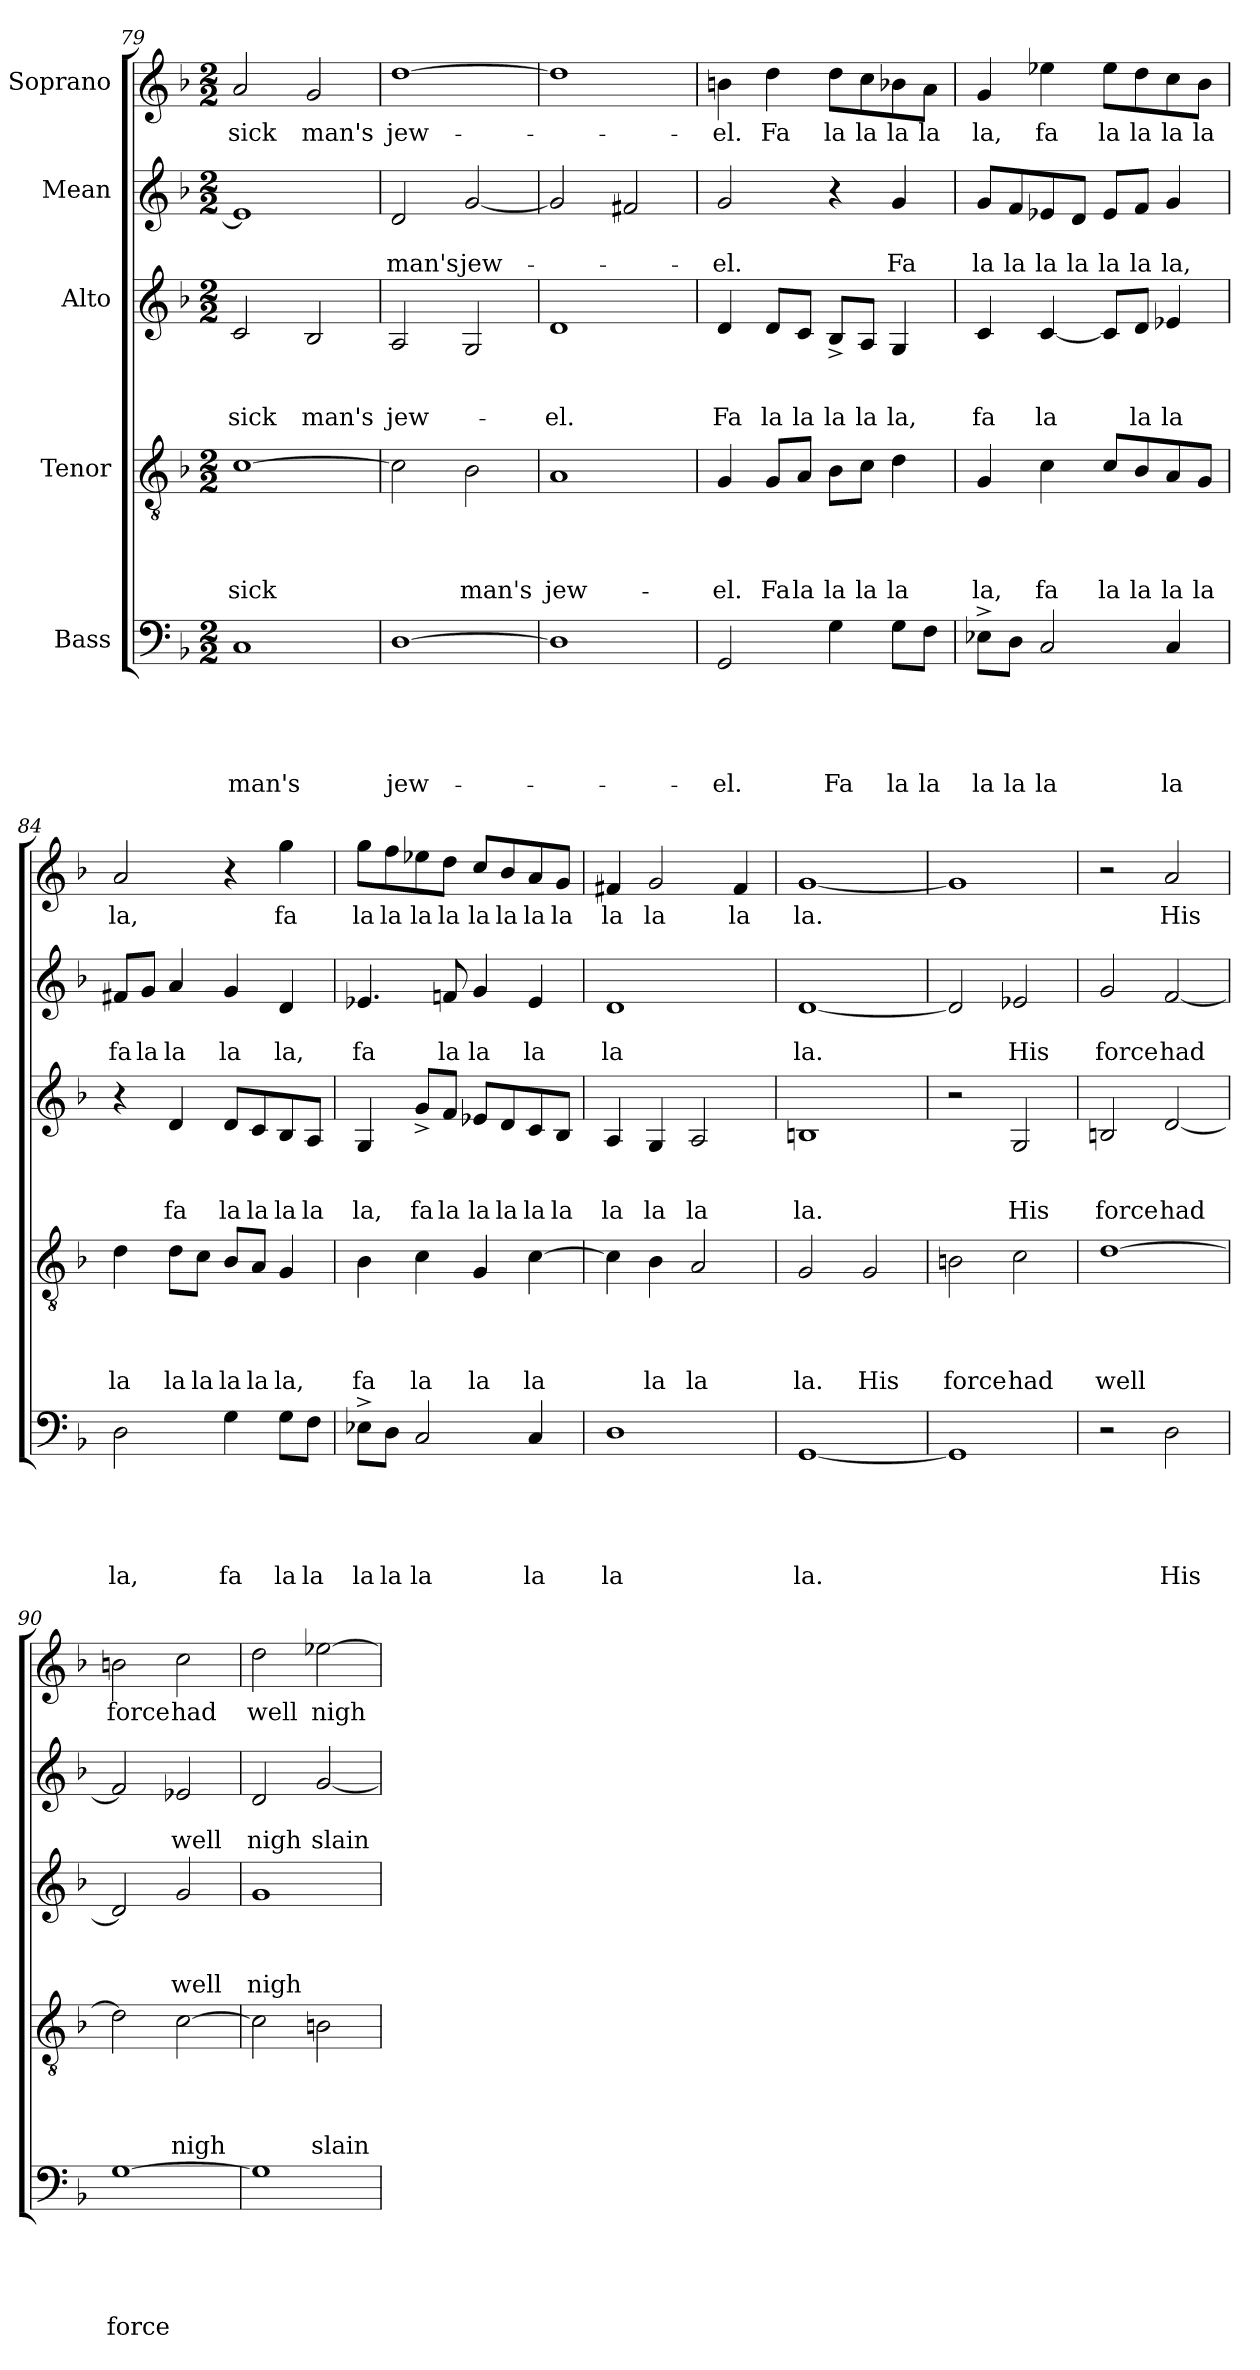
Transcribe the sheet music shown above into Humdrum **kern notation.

**kern	**text	**text	**text	**text	**text	**kern	**text	**text	**text	**text	**kern	**text	**text	**text	**kern	**text	**text	**kern	**text
*part5	*part5	*part5	*part5	*part5	*part5	*part4	*part4	*part4	*part4	*part4	*part3	*part3	*part3	*part3	*part2	*part2	*part2	*part1	*part1
*staff5	*staff5	*staff5	*staff5	*staff5	*staff5	*staff4	*staff4	*staff4	*staff4	*staff4	*staff3	*staff3	*staff3	*staff3	*staff2	*staff2	*staff2	*staff1	*staff1
*I"Bass	*	*	*	*	*	*I"Tenor	*	*	*	*	*I"Alto	*	*	*	*I"Mean	*	*	*I"Soprano	*
*clefF4	*	*	*	*	*	*clefGv2	*	*	*	*	*clefG2	*	*	*	*clefG2	*	*	*clefG2	*
*k[b-]	*	*	*	*	*	*k[b-]	*	*	*	*	*k[b-]	*	*	*	*k[b-]	*	*	*k[b-]	*
*F:	*	*	*	*	*	*F:	*	*	*	*	*F:	*	*	*	*F:	*	*	*F:	*
*M2/2	*	*	*	*	*	*M2/2	*	*	*	*	*M2/2	*	*	*	*M2/2	*	*	*M2/2	*
=79	=79	=79	=79	=79	=79	=79	=79	=79	=79	=79	=79	=79	=79	=79	=79	=79	=79	=79	=79
!	!	!	!	!	!LO:LY:b	!	!	!	!	!LO:LY:b	!	!	!	!LO:LY:b	!	!	!	!	!LO:LY:b
1C	.	.	.	.	man's	[>1c	.	.	.	sick	2c/	.	.	sick	1e-]	.	.	2a/	sick
!	!	!	!	!	!	!	!	!	!	!	!	!	!	!LO:LY:b	!	!	!	!	!LO:LY:b
.	.	.	.	.	.	.	.	.	.	.	2B-/	.	.	man's	.	.	.	2g/	man's
=80	=80	=80	=80	=80	=80	=80	=80	=80	=80	=80	=80	=80	=80	=80	=80	=80	=80	=80	=80
!	!	!	!	!	!LO:LY:b	!	!	!	!	!	!	!	!	!LO:LY:b	!	!	!LO:LY:b	!	!LO:LY:b
[>1D	.	.	.	.	jew-	2c\]	.	.	.	.	2A/	.	.	jew-	2d/	.	man's	[>1dd	jew-
!	!	!	!	!	!	!	!	!	!	!LO:LY:b	!	!	!	!	!	!	!LO:LY:b	!	!
.	.	.	.	.	.	2B-\	.	.	.	man's	2G/	.	.	.	[<2g/	.	jew-	.	.
=81	=81	=81	=81	=81	=81	=81	=81	=81	=81	=81	=81	=81	=81	=81	=81	=81	=81	=81	=81
!	!	!	!	!	!	!	!	!	!	!LO:LY:b	!	!	!	!LO:LY:b	!	!	!	!	!
1D]	.	.	.	.	.	1A	.	.	.	jew-	1d	.	.	-el.	2g/]	.	.	1dd]	.
.	.	.	.	.	.	.	.	.	.	.	.	.	.	.	2f#X/	.	.	.	.
!!LO:LB:g=z
=82	=82	=82	=82	=82	=82	=82	=82	=82	=82	=82	=82	=82	=82	=82	=82	=82	=82	=82	=82
!	!	!	!	!	!LO:LY:b	!	!	!	!	!LO:LY:b	!	!	!	!LO:LY:b	!	!	!LO:LY:b	!	!LO:LY:b
2GG/	.	.	.	.	-el.	4G/	.	.	.	-el.	4d/	.	.	Fa	2g/	.	-el.	4bn\	-el.
!	!	!	!	!	!	!	!	!	!	!LO:LY:b	!	!	!	!LO:LY:b	!	!	!	!	!LO:LY:b
.	.	.	.	.	.	8G/L	.	.	.	Fa	8d/L	.	.	la	.	.	.	4dd\	Fa
!	!	!	!	!	!	!	!	!	!	!LO:LY:b	!	!	!	!LO:LY:b	!	!	!	!	!
.	.	.	.	.	.	8A/J	.	.	.	la	8c/J	.	.	la	.	.	.	.	.
!	!	!	!	!	!LO:LY:b	!	!	!	!	!LO:LY:b	!	!	!	!LO:LY:b	!	!	!	!	!LO:LY:b
4G\	.	.	.	.	Fa	8B-\L	.	.	.	la	8B-^</L	.	.	la	4r	.	.	8dd\L	la
!	!	!	!	!	!	!	!	!	!	!LO:LY:b	!	!	!	!LO:LY:b	!	!	!	!	!LO:LY:b
.	.	.	.	.	.	8c\J	.	.	.	la	8A/J	.	.	la	.	.	.	8cc\	la
!	!	!	!	!	!LO:LY:b	!	!	!	!	!LO:LY:b	!	!	!	!LO:LY:b	!	!	!LO:LY:b	!	!LO:LY:b
8G\L	.	.	.	.	la	4d\	.	.	.	la	4G/	.	.	la,	4g/	.	Fa	8b-X\	la
!	!	!	!	!	!LO:LY:b	!	!	!	!	!	!	!	!	!	!	!	!	!	!LO:LY:b
8F\J	.	.	.	.	la	.	.	.	.	.	.	.	.	.	.	.	.	8a\J	la
=83	=83	=83	=83	=83	=83	=83	=83	=83	=83	=83	=83	=83	=83	=83	=83	=83	=83	=83	=83
!	!	!	!	!	!LO:LY:b	!	!	!	!	!LO:LY:b	!	!	!	!LO:LY:b	!	!	!LO:LY:b	!	!LO:LY:b
8E-X^>\L	.	.	.	.	la	4G/	.	.	.	la,	4c/	.	.	fa	8g/L	.	la	4g/	la,
!	!	!	!	!	!LO:LY:b	!	!	!	!	!	!	!	!	!	!	!	!LO:LY:b	!	!
8D\J	.	.	.	.	la	.	.	.	.	.	.	.	.	.	8f/	.	la	.	.
!	!	!	!	!	!LO:LY:b	!	!	!	!	!LO:LY:b	!	!	!	!LO:LY:b	!	!	!LO:LY:b	!	!LO:LY:b
2C/	.	.	.	.	la	4c\	.	.	.	fa	[<4c/	.	.	la	8e-X/	.	la	4ee-X\	fa
!	!	!	!	!	!	!	!	!	!	!	!	!	!	!	!	!	!LO:LY:b	!	!
.	.	.	.	.	.	.	.	.	.	.	.	.	.	.	8d/J	.	la	.	.
!	!	!	!	!	!	!	!	!	!	!LO:LY:b	!	!	!	!	!	!	!LO:LY:b	!	!LO:LY:b
.	.	.	.	.	.	8c/L	.	.	.	la	8c/L]	.	.	.	8e-/L	.	la	8ee-\L	la
!	!	!	!	!	!	!	!	!	!	!LO:LY:b	!	!	!	!LO:LY:b	!	!	!LO:LY:b	!	!LO:LY:b
.	.	.	.	.	.	8B-/	.	.	.	la	8d/J	.	.	la	8f/J	.	la	8dd\	la
!	!	!	!	!	!LO:LY:b	!	!	!	!	!LO:LY:b	!	!	!	!LO:LY:b	!	!	!LO:LY:b	!	!LO:LY:b
4C/	.	.	.	.	la	8A/	.	.	.	la	4e-X/	.	.	la	4g/	.	la,	8cc\	la
!	!	!	!	!	!	!	!	!	!	!LO:LY:b	!	!	!	!	!	!	!	!	!LO:LY:b
.	.	.	.	.	.	8G/J	.	.	.	la	.	.	.	.	.	.	.	8b-\J	la
=84	=84	=84	=84	=84	=84	=84	=84	=84	=84	=84	=84	=84	=84	=84	=84	=84	=84	=84	=84
!	!	!	!	!	!LO:LY:b	!	!	!	!	!LO:LY:b	!	!	!	!	!	!	!LO:LY:b	!	!LO:LY:b
2D\	.	.	.	.	la,	4d\	.	.	.	la	4r	.	.	.	8f#X/L	.	fa	2a/	la,
!	!	!	!	!	!	!	!	!	!	!	!	!	!	!	!	!	!LO:LY:b	!	!
.	.	.	.	.	.	.	.	.	.	.	.	.	.	.	8g/J	.	la	.	.
!	!	!	!	!	!	!	!	!	!	!LO:LY:b	!	!	!	!LO:LY:b	!	!	!LO:LY:b	!	!
.	.	.	.	.	.	8d\L	.	.	.	la	4d/	.	.	fa	4a/	.	la	.	.
!	!	!	!	!	!	!	!	!	!	!LO:LY:b	!	!	!	!	!	!	!	!	!
.	.	.	.	.	.	8c\J	.	.	.	la	.	.	.	.	.	.	.	.	.
!	!	!	!	!	!LO:LY:b	!	!	!	!	!LO:LY:b	!	!	!	!LO:LY:b	!	!	!LO:LY:b	!	!
4G\	.	.	.	.	fa	8B-/L	.	.	.	la	8d/L	.	.	la	4g/	.	la	4r	.
!	!	!	!	!	!	!	!	!	!	!LO:LY:b	!	!	!	!LO:LY:b	!	!	!	!	!
.	.	.	.	.	.	8A/J	.	.	.	la	8c/	.	.	la	.	.	.	.	.
!	!	!	!	!	!LO:LY:b	!	!	!	!	!LO:LY:b	!	!	!	!LO:LY:b	!	!	!LO:LY:b	!	!LO:LY:b
8G\L	.	.	.	.	la	4G/	.	.	.	la,	8B-/	.	.	la	4d/	.	la,	4gg\	fa
!	!	!	!	!	!LO:LY:b	!	!	!	!	!	!	!	!	!LO:LY:b	!	!	!	!	!
8F\J	.	.	.	.	la	.	.	.	.	.	8A/J	.	.	la	.	.	.	.	.
=85	=85	=85	=85	=85	=85	=85	=85	=85	=85	=85	=85	=85	=85	=85	=85	=85	=85	=85	=85
!	!	!	!	!	!LO:LY:b	!	!	!	!	!LO:LY:b	!	!	!	!LO:LY:b	!	!	!LO:LY:b	!	!LO:LY:b
8E-X^>\L	.	.	.	.	la	4B-\	.	.	.	fa	4G/	.	.	la,	4.e-X/	.	fa	8gg\L	la
!	!	!	!	!	!LO:LY:b	!	!	!	!	!	!	!	!	!	!	!	!	!	!LO:LY:b
8D\J	.	.	.	.	la	.	.	.	.	.	.	.	.	.	.	.	.	8ff\	la
!	!	!	!	!	!LO:LY:b	!	!	!	!	!LO:LY:b	!	!	!	!LO:LY:b	!	!	!	!	!LO:LY:b
2C/	.	.	.	.	la	4c\	.	.	.	la	8g^</L	.	.	fa	.	.	.	8ee-X\	la
!	!	!	!	!	!	!	!	!	!	!	!	!	!	!LO:LY:b	!	!	!LO:LY:b	!	!LO:LY:b
.	.	.	.	.	.	.	.	.	.	.	8f/J	.	.	la	8fn/	.	la	8dd\J	la
!	!	!	!	!	!	!	!	!	!	!LO:LY:b	!	!	!	!LO:LY:b	!	!	!LO:LY:b	!	!LO:LY:b
.	.	.	.	.	.	4G/	.	.	.	la	8e-X/L	.	.	la	4g/	.	la	8cc/L	la
!	!	!	!	!	!	!	!	!	!	!	!	!	!	!LO:LY:b	!	!	!	!	!LO:LY:b
.	.	.	.	.	.	.	.	.	.	.	8d/	.	.	la	.	.	.	8b-/	la
!	!	!	!	!	!LO:LY:b	!	!	!	!	!LO:LY:b	!	!	!	!LO:LY:b	!	!	!LO:LY:b	!	!LO:LY:b
4C/	.	.	.	.	la	[>4c\	.	.	.	la	8c/	.	.	la	4e-/	.	la	8a/	la
!	!	!	!	!	!	!	!	!	!	!	!	!	!	!LO:LY:b	!	!	!	!	!LO:LY:b
.	.	.	.	.	.	.	.	.	.	.	8B-/J	.	.	la	.	.	.	8g/J	la
=86	=86	=86	=86	=86	=86	=86	=86	=86	=86	=86	=86	=86	=86	=86	=86	=86	=86	=86	=86
!	!	!	!	!	!LO:LY:b	!	!	!	!	!	!	!	!	!LO:LY:b	!	!	!LO:LY:b	!	!LO:LY:b
1D	.	.	.	.	la	4c\]	.	.	.	.	4A/	.	.	la	1d	.	la	4f#X/	la
!	!	!	!	!	!	!	!	!	!	!LO:LY:b	!	!	!	!LO:LY:b	!	!	!	!	!LO:LY:b
.	.	.	.	.	.	4B-\	.	.	.	la	4G/	.	.	la	.	.	.	2g/	la
!	!	!	!	!	!	!	!	!	!	!LO:LY:b	!	!	!	!LO:LY:b	!	!	!	!	!
.	.	.	.	.	.	2A/	.	.	.	la	2A/	.	.	la	.	.	.	.	.
!	!	!	!	!	!	!	!	!	!	!	!	!	!	!	!	!	!	!	!LO:LY:b
.	.	.	.	.	.	.	.	.	.	.	.	.	.	.	.	.	.	4f#/	la
=87	=87	=87	=87	=87	=87	=87	=87	=87	=87	=87	=87	=87	=87	=87	=87	=87	=87	=87	=87
!	!	!	!	!	!LO:LY:b	!	!	!	!	!LO:LY:b	!	!	!	!LO:LY:b	!	!	!LO:LY:b	!	!LO:LY:b
[>1GG	.	.	.	.	la.	2G/	.	.	.	la.	1Bn	.	.	la.	[>1d	.	la.	[>1g	la.
!	!	!	!	!	!	!	!	!	!	!LO:LY:b	!	!	!	!	!	!	!	!	!
.	.	.	.	.	.	2G/	.	.	.	His	.	.	.	.	.	.	.	.	.
!!LO:PB:g=z
=88	=88	=88	=88	=88	=88	=88	=88	=88	=88	=88	=88	=88	=88	=88	=88	=88	=88	=88	=88
!	!	!	!	!	!	!	!	!	!	!LO:LY:b	!	!	!	!	!	!	!	!	!
1GG]	.	.	.	.	.	2Bn\	.	.	.	force	2r	.	.	.	2d/]	.	.	1g]	.
!	!	!	!	!	!	!	!	!	!	!LO:LY:b	!	!	!	!LO:LY:b	!	!	!LO:LY:b	!	!
.	.	.	.	.	.	2c\	.	.	.	had	2G/	.	.	His	2e-X/	.	His	.	.
=89	=89	=89	=89	=89	=89	=89	=89	=89	=89	=89	=89	=89	=89	=89	=89	=89	=89	=89	=89
!	!	!	!	!	!	!	!	!	!	!LO:LY:b	!	!	!	!LO:LY:b	!	!	!LO:LY:b	!	!
2r	.	.	.	.	.	[>1d	.	.	.	well	2Bn/	.	.	force	2g/	.	force	2r	.
!	!	!	!	!	!LO:LY:b	!	!	!	!	!	!	!	!	!LO:LY:b	!	!	!LO:LY:b	!	!LO:LY:b
2D\	.	.	.	.	His	.	.	.	.	.	[<2d/	.	.	had	[<2f/	.	had	2a/	His
=90	=90	=90	=90	=90	=90	=90	=90	=90	=90	=90	=90	=90	=90	=90	=90	=90	=90	=90	=90
!	!	!	!	!	!LO:LY:b	!	!	!	!	!	!	!	!	!	!	!	!	!	!LO:LY:b
[>1G	.	.	.	.	force	2d\]	.	.	.	.	2d/]	.	.	.	2f/]	.	.	2bn\	force
!	!	!	!	!	!	!	!	!	!	!LO:LY:b	!	!	!	!LO:LY:b	!	!	!LO:LY:b	!	!LO:LY:b
.	.	.	.	.	.	[>2c\	.	.	.	nigh	2g/	.	.	well	2e-X/	.	well	2cc\	had
=91	=91	=91	=91	=91	=91	=91	=91	=91	=91	=91	=91	=91	=91	=91	=91	=91	=91	=91	=91
!	!	!	!	!	!	!	!	!	!	!	!	!	!	!LO:LY:b	!	!	!LO:LY:b	!	!LO:LY:b
1G]	.	.	.	.	.	2c\]	.	.	.	.	1g	.	.	nigh	2d/	.	nigh	2dd\	well
!	!	!	!	!	!	!	!	!	!	!LO:LY:b	!	!	!	!	!	!	!LO:LY:b	!	!LO:LY:b
.	.	.	.	.	.	2Bn\	.	.	.	slain	.	.	.	.	[<2g/	.	slain	[>2ee-X\	nigh
=	=	=	=	=	=	=	=	=	=	=	=	=	=	=	=	=	=	=	=
*-	*-	*-	*-	*-	*-	*-	*-	*-	*-	*-	*-	*-	*-	*-	*-	*-	*-	*-	*-
